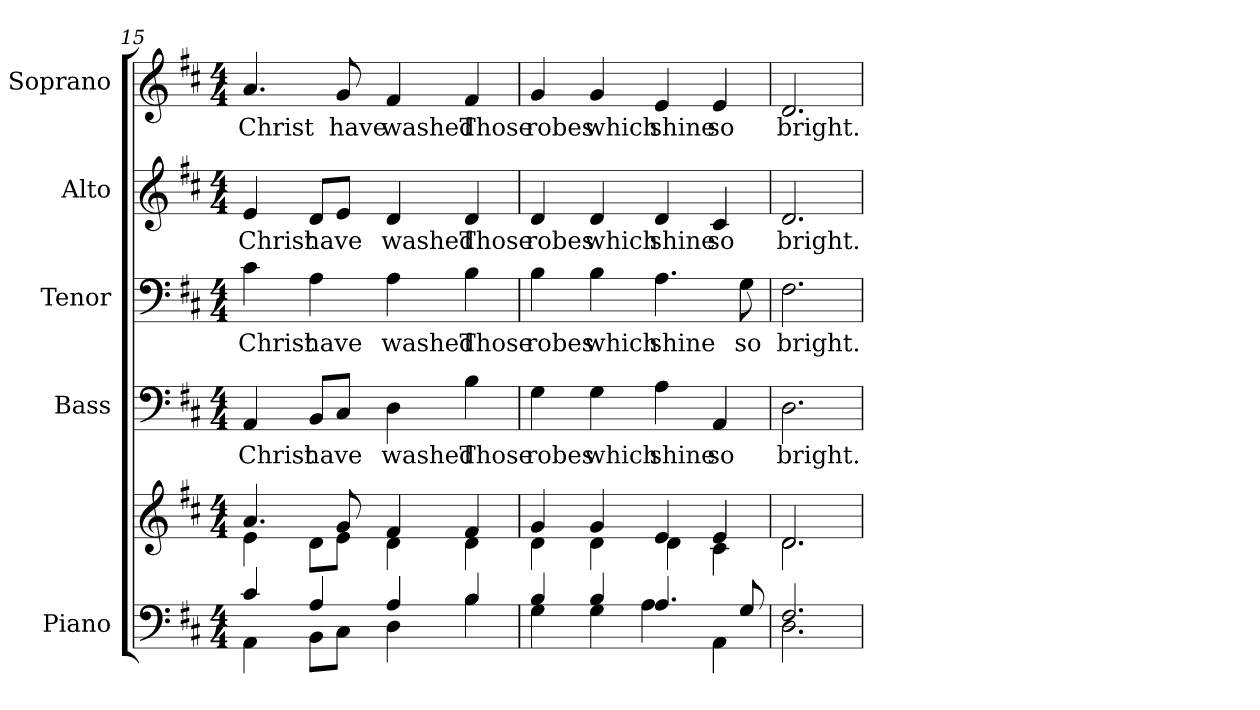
**kern	**kern	**kern	**text	**kern	**text	**kern	**text	**kern	**text
*part5	*part5	*part4	*part4	*part3	*part3	*part2	*part2	*part1	*part1
*staff6	*staff5	*staff4	*staff4	*staff3	*staff3	*staff2	*staff2	*staff1	*staff1
*I"Piano	*	*I"Bass	*	*I"Tenor	*	*I"Alto	*	*I"Soprano	*
*I'Pno.	*	*I'B.	*	*I'T.	*	*I'A.	*	*I'S.	*
*clefF4	*clefG2	*clefF4	*	*clefF4	*	*clefG2	*	*clefG2	*
*k[f#c#]	*k[f#c#]	*k[f#c#]	*	*k[f#c#]	*	*k[f#c#]	*	*k[f#c#]	*
*D:	*D:	*D:	*	*D:	*	*D:	*	*D:	*
*M4/4	*M4/4	*M4/4	*	*M4/4	*	*M4/4	*	*M4/4	*
=15	=15	=15	=15	=15	=15	=15	=15	=15	=15
*^	*^	*	*	*	*	*	*	*	*
!	!	!	!	!	!LO:LY:b:color=#000000	!	!	!	!	!	!
!	!	!	!	!	!	!	!LO:LY:b:color=#000000	!	!	!	!
!	!	!	!	!	!	!	!	!	!LO:LY:b:color=#000000	!	!
!	!	!	!	!	!	!	!	!	!	!	!LO:LY:b:color=#000000
4c#i/	4AAi\	4.ai/	4ei\	4AAi/	Christ	4c#i\	Christ	4ei/	Christ	4.ai/	Christ
!	!	!	!	!	!LO:LY:b:color=#000000	!	!	!	!	!	!
!	!	!	!	!	!	!	!LO:LY:b:color=#000000	!	!	!	!
!	!	!	!	!	!	!	!	!	!LO:LY:b:color=#000000	!	!
4Ai/	8BBi\L	.	8di\L	8BBi/L	have	4Ai\	have	8di/L	have	.	.
!	!	!	!	!	!	!	!	!	!	!	!LO:LY:b:color=#000000
.	8C#i\J	8gi/	8ei\J	8C#i/J	.	.	.	8ei/J	.	8gi/	have
!	!	!	!	!	!LO:LY:b:color=#000000	!	!	!	!	!	!
!	!	!	!	!	!	!	!LO:LY:b:color=#000000	!	!	!	!
!	!	!	!	!	!	!	!	!	!LO:LY:b:color=#000000	!	!
!	!	!	!	!	!	!	!	!	!	!	!LO:LY:b:color=#000000
4Ai/	4Di\	4f#i/	4di\	4Di\	washed	4Ai\	washed	4di/	washed	4f#i/	washed
!	!	!	!	!	!LO:LY:b:color=#000000	!	!	!	!	!	!
!	!	!	!	!	!	!	!LO:LY:b:color=#000000	!	!	!	!
!	!	!	!	!	!	!	!	!	!LO:LY:b:color=#000000	!	!
!	!	!	!	!	!	!	!	!	!	!	!LO:LY:b:color=#000000
4Bi/	4Bi\	4f#i/	4di\	4Bi\	Those	4Bi\	Those	4di/	Those	4f#i/	Those
!!LO:PB:g=z
=16	=16	=16	=16	=16	=16	=16	=16	=16	=16	=16	=16
!	!	!	!	!	!LO:LY:b:color=#000000	!	!	!	!	!	!
!	!	!	!	!	!	!	!LO:LY:b:color=#000000	!	!	!	!
!	!	!	!	!	!	!	!	!	!LO:LY:b:color=#000000	!	!
!	!	!	!	!	!	!	!	!	!	!	!LO:LY:b:color=#000000
4Bi/	4Gi\	4gi/	4di\	4Gi\	robes	4Bi\	robes	4di/	robes	4gi/	robes
!	!	!	!	!	!LO:LY:b:color=#000000	!	!	!	!	!	!
!	!	!	!	!	!	!	!LO:LY:b:color=#000000	!	!	!	!
!	!	!	!	!	!	!	!	!	!LO:LY:b:color=#000000	!	!
!	!	!	!	!	!	!	!	!	!	!	!LO:LY:b:color=#000000
4Bi/	4Gi\	4gi/	4di\	4Gi\	which	4Bi\	which	4di/	which	4gi/	which
!	!	!	!	!	!LO:LY:b:color=#000000	!	!	!	!	!	!
!	!	!	!	!	!	!	!LO:LY:b:color=#000000	!	!	!	!
!	!	!	!	!	!	!	!	!	!LO:LY:b:color=#000000	!	!
!	!	!	!	!	!	!	!	!	!	!	!LO:LY:b:color=#000000
4.Ai/	4Ai\	4ei/	4di\	4Ai\	shine	4.Ai\	shine	4di/	shine	4ei/	shine
!	!	!	!	!	!LO:LY:b:color=#000000	!	!	!	!	!	!
!	!	!	!	!	!	!	!	!	!LO:LY:b:color=#000000	!	!
!	!	!	!	!	!	!	!	!	!	!	!LO:LY:b:color=#000000
.	4AAi\	4ei/	4c#i\	4AAi/	so	.	.	4c#i/	so	4ei/	so
!	!	!	!	!	!	!	!LO:LY:b:color=#000000	!	!	!	!
8Gi/	.	.	.	.	.	8Gi\	so	.	.	.	.
=17	=17	=17	=17	=17	=17	=17	=17	=17	=17	=17	=17
!	!	!	!	!	!LO:LY:b:color=#000000	!	!	!	!	!	!
!	!	!	!	!	!	!	!LO:LY:b:color=#000000	!	!	!	!
!	!	!	!	!	!	!	!	!	!LO:LY:b:color=#000000	!	!
!	!	!	!	!	!	!	!	!	!	!	!LO:LY:b:color=#000000
2.F#i/	2.Di\	2.di/	2.di\	2.Di\	bright.	2.F#i\	bright.	2.di/	bright.	2.di/	bright.
*v	*v	*	*	*	*	*	*	*	*	*	*
*	*v	*v	*	*	*	*	*	*	*	*
=	=	=	=	=	=	=	=	=	=
*-	*-	*-	*-	*-	*-	*-	*-	*-	*-
